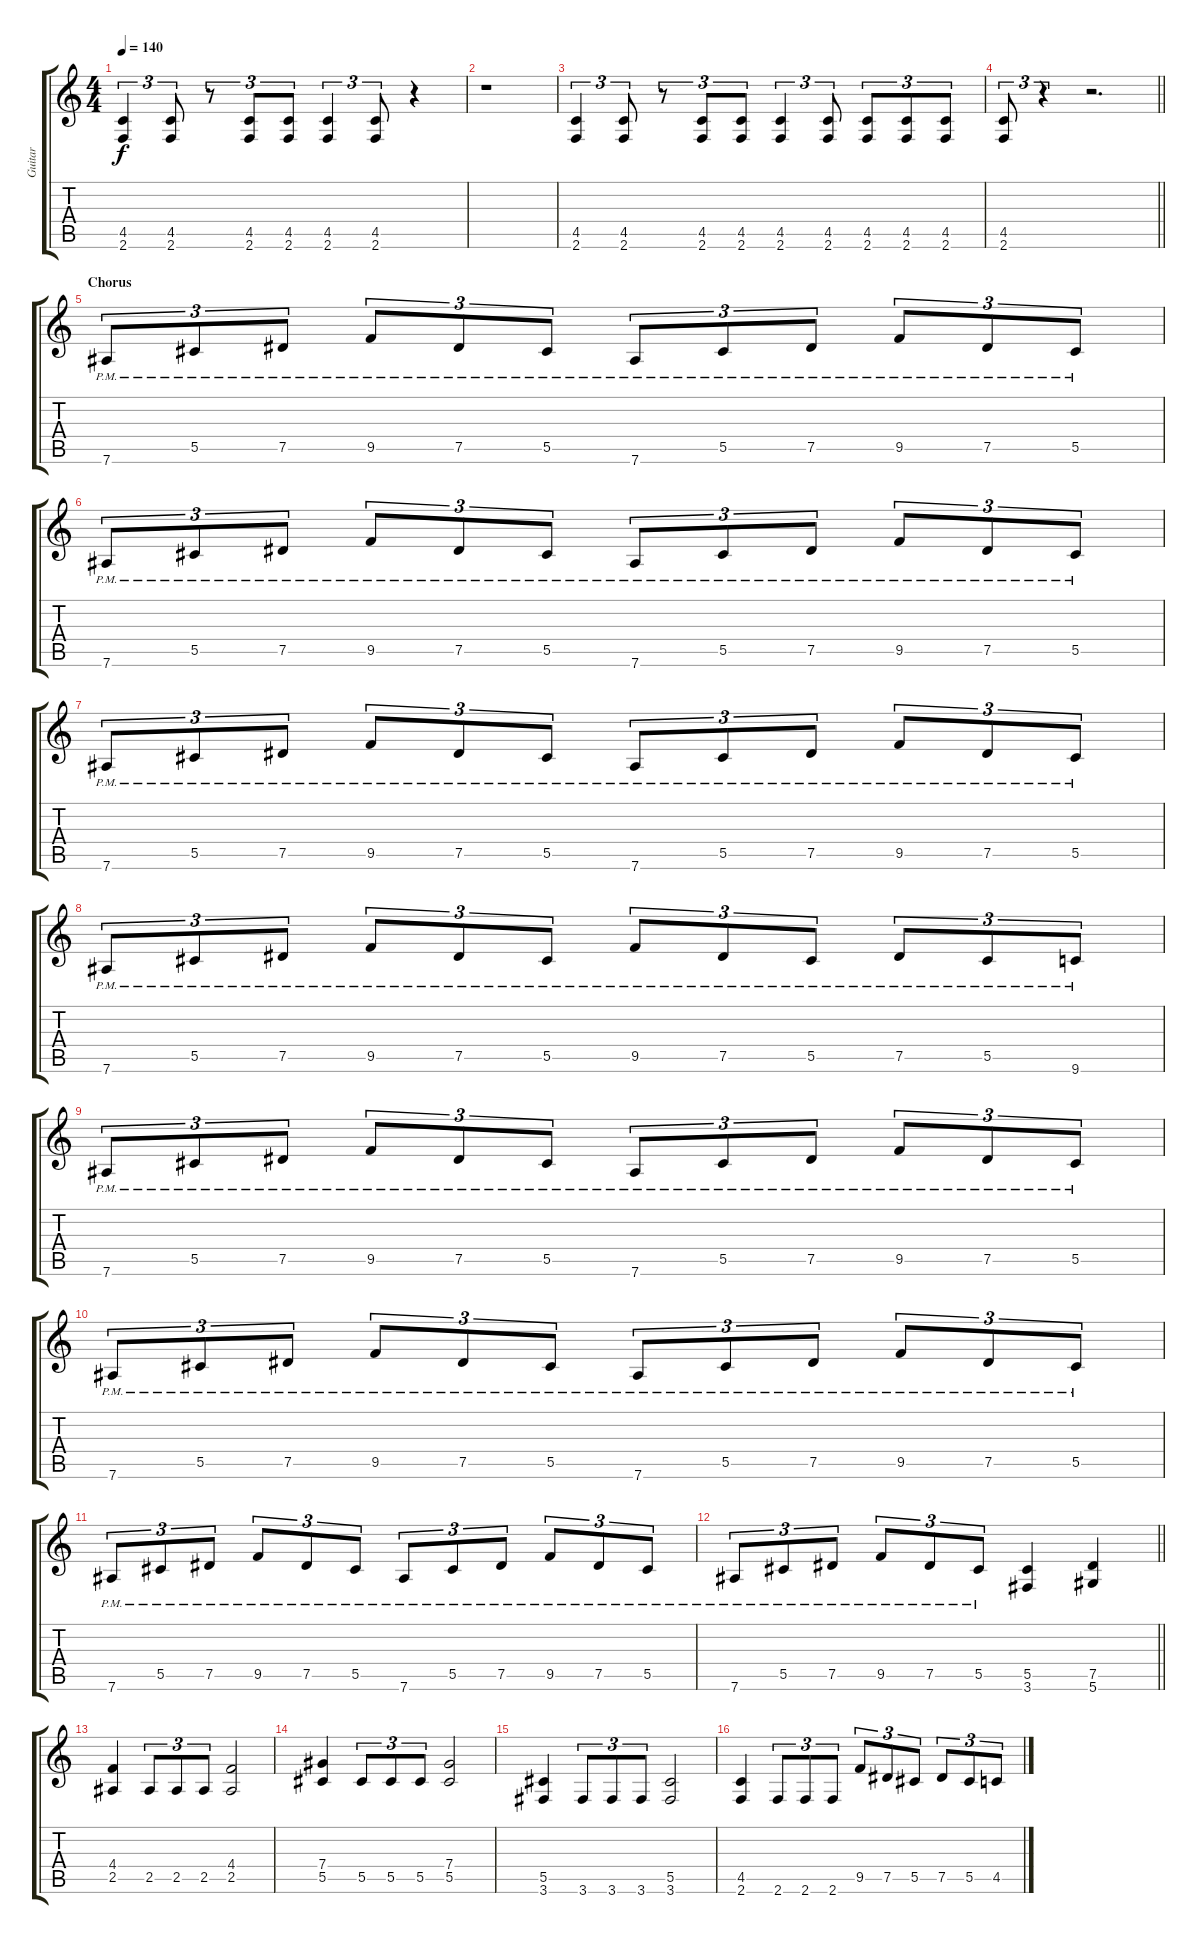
\track ("Guitar" "Guitar") {instrument distortionguitar}
\staff {score tabs}
\tuning (Eb4 Bb3 Gb3 Db3 Ab2 Eb2) {hide}
\ts (4 4)
\tempo 140
\clef g2
\ks c
(4.5 2.6).4{tu (3 2) dy f} (4.5 2.6).8{tu (3 2)} r.8{tu (3 2)} (4.5 2.6).8{tu (3 2)} (4.5 2.6).8{tu (3 2)} (4.5 2.6).4{tu (3 2)} (4.5 2.6).8{tu (3 2)} r.4 |
r.1 |
(4.5 2.6).4{tu (3 2)} (4.5 2.6).8{tu (3 2)} r.8{tu (3 2)} (4.5 2.6).8{tu (3 2)} (4.5 2.6).8{tu (3 2)} (4.5 2.6).4{tu (3 2)} (4.5 2.6).8{tu (3 2)} (4.5 2.6).8{tu (3 2)} (4.5 2.6).8{tu (3 2)} (4.5 2.6).8{tu (3 2)} |
\barLineRight lightlight
(4.5 2.6).8{tu (3 2)} r.4{tu (3 2)} r.2{d} |
\section ("" "Chorus")
7.6{pm}.8{tu (3 2)} 5.5{pm}.8{tu (3 2)} 7.5{pm}.8{tu (3 2)} 9.5{pm}.8{tu (3 2)} 7.5{pm}.8{tu (3 2)} 5.5{pm}.8{tu (3 2)} 7.6{pm}.8{tu (3 2)} 5.5{pm}.8{tu (3 2)} 7.5{pm}.8{tu (3 2)} 9.5{pm}.8{tu (3 2)} 7.5{pm}.8{tu (3 2)} 5.5{pm}.8{tu (3 2)} |
7.6{pm}.8{tu (3 2)} 5.5{pm}.8{tu (3 2)} 7.5{pm}.8{tu (3 2)} 9.5{pm}.8{tu (3 2)} 7.5{pm}.8{tu (3 2)} 5.5{pm}.8{tu (3 2)} 7.6{pm}.8{tu (3 2)} 5.5{pm}.8{tu (3 2)} 7.5{pm}.8{tu (3 2)} 9.5{pm}.8{tu (3 2)} 7.5{pm}.8{tu (3 2)} 5.5{pm}.8{tu (3 2)} |
7.6{pm}.8{tu (3 2)} 5.5{pm}.8{tu (3 2)} 7.5{pm}.8{tu (3 2)} 9.5{pm}.8{tu (3 2)} 7.5{pm}.8{tu (3 2)} 5.5{pm}.8{tu (3 2)} 7.6{pm}.8{tu (3 2)} 5.5{pm}.8{tu (3 2)} 7.5{pm}.8{tu (3 2)} 9.5{pm}.8{tu (3 2)} 7.5{pm}.8{tu (3 2)} 5.5{pm}.8{tu (3 2)} |
7.6{pm}.8{tu (3 2)} 5.5{pm}.8{tu (3 2)} 7.5{pm}.8{tu (3 2)} 9.5{pm}.8{tu (3 2)} 7.5{pm}.8{tu (3 2)} 5.5{pm}.8{tu (3 2)} 9.5{pm}.8{tu (3 2)} 7.5{pm}.8{tu (3 2)} 5.5{pm}.8{tu (3 2)} 7.5{pm}.8{tu (3 2)} 5.5{pm}.8{tu (3 2)} 9.6{pm}.8{tu (3 2)} |
7.6{pm}.8{tu (3 2)} 5.5{pm}.8{tu (3 2)} 7.5{pm}.8{tu (3 2)} 9.5{pm}.8{tu (3 2)} 7.5{pm}.8{tu (3 2)} 5.5{pm}.8{tu (3 2)} 7.6{pm}.8{tu (3 2)} 5.5{pm}.8{tu (3 2)} 7.5{pm}.8{tu (3 2)} 9.5{pm}.8{tu (3 2)} 7.5{pm}.8{tu (3 2)} 5.5{pm}.8{tu (3 2)} |
7.6{pm}.8{tu (3 2)} 5.5{pm}.8{tu (3 2)} 7.5{pm}.8{tu (3 2)} 9.5{pm}.8{tu (3 2)} 7.5{pm}.8{tu (3 2)} 5.5{pm}.8{tu (3 2)} 7.6{pm}.8{tu (3 2)} 5.5{pm}.8{tu (3 2)} 7.5{pm}.8{tu (3 2)} 9.5{pm}.8{tu (3 2)} 7.5{pm}.8{tu (3 2)} 5.5{pm}.8{tu (3 2)} |
7.6{pm}.8{tu (3 2)} 5.5{pm}.8{tu (3 2)} 7.5{pm}.8{tu (3 2)} 9.5{pm}.8{tu (3 2)} 7.5{pm}.8{tu (3 2)} 5.5{pm}.8{tu (3 2)} 7.6{pm}.8{tu (3 2)} 5.5{pm}.8{tu (3 2)} 7.5{pm}.8{tu (3 2)} 9.5{pm}.8{tu (3 2)} 7.5{pm}.8{tu (3 2)} 5.5{pm}.8{tu (3 2)} |
\barLineRight lightlight
7.6{pm}.8{tu (3 2)} 5.5{pm}.8{tu (3 2)} 7.5{pm}.8{tu (3 2)} 9.5{pm}.8{tu (3 2)} 7.5{pm}.8{tu (3 2)} 5.5{pm}.8{tu (3 2)} (5.5 3.6).4 (7.5 5.6).4 |
(4.4 2.5).4 2.5.8{tu (3 2)} 2.5.8{tu (3 2)} 2.5.8{tu (3 2)} (4.4 2.5).2 |
(7.4 5.5).4 5.5.8{tu (3 2)} 5.5.8{tu (3 2)} 5.5.8{tu (3 2)} (7.4 5.5).2 |
(5.5 3.6).4 3.6.8{tu (3 2)} 3.6.8{tu (3 2)} 3.6.8{tu (3 2)} (5.5 3.6).2 |
(4.5 2.6).4 2.6.8{tu (3 2)} 2.6.8{tu (3 2)} 2.6.8{tu (3 2)} 9.5.8{tu (3 2)} 7.5.8{tu (3 2)} 5.5.8{tu (3 2)} 7.5.8{tu (3 2)} 5.5.8{tu (3 2)} 4.5.8{tu (3 2)}
